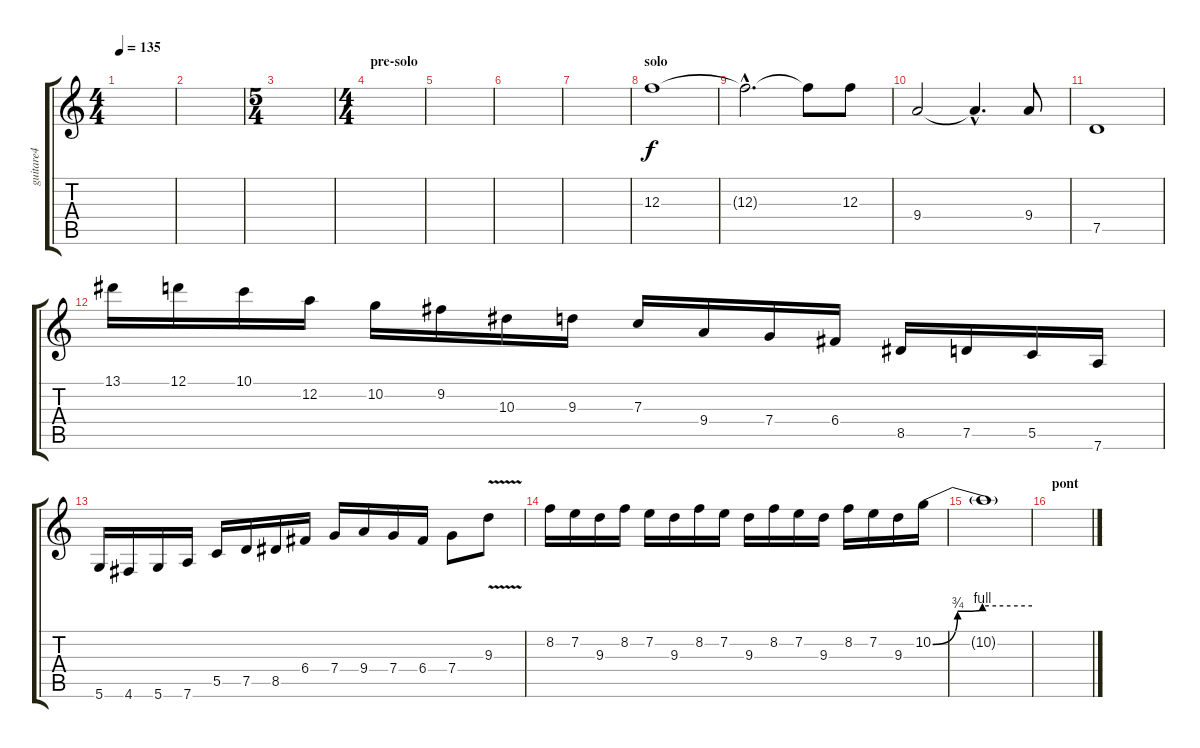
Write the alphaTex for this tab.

\track ("guitare4" "guitare4") {instrument distortionguitar}
\staff {score tabs}
\tuning (D4 A3 F3 C3 G2 D2) {hide}
\ts (4 4)
\tempo 135
\clef g2
\ks c
|
|
\ts (5 4)
|
\ts (4 4)
\section ("" "pre-solo")
|
|
|
|
\section ("" "solo")
12.3.1 |
12.3{hac t}.2{d} 12.3{t}.8 12.3.8 |
9.4.2 9.4{hac t}.4{d} 9.4.8 |
7.5.1 |
13.1.16 12.1.16 10.1.16 12.2.16 10.2.16 9.2.16 10.3.16 9.3.16 7.3.16 9.4.16 7.4.16 6.4.16 8.5.16 7.5.16 5.5.16 7.6.16 |
5.6.16 4.6.16 5.6.16 7.6.16 5.5.16 7.5.16 8.5.16 6.4.16 7.4.16 9.4.16 7.4.16 6.4.16 7.4.8 9.3{v}.8 |
8.2.16 7.2.16 9.3.16 8.2.16 7.2.16 9.3.16 8.2.16 7.2.16 9.3.16 8.2.16 7.2.16 9.3.16 8.2.16 7.2.16 9.3.16 10.2{be (custom 0 0 15 3 30 4 60 4)}.16 |
10.2{t}.1 |
\section ("" "pont")
